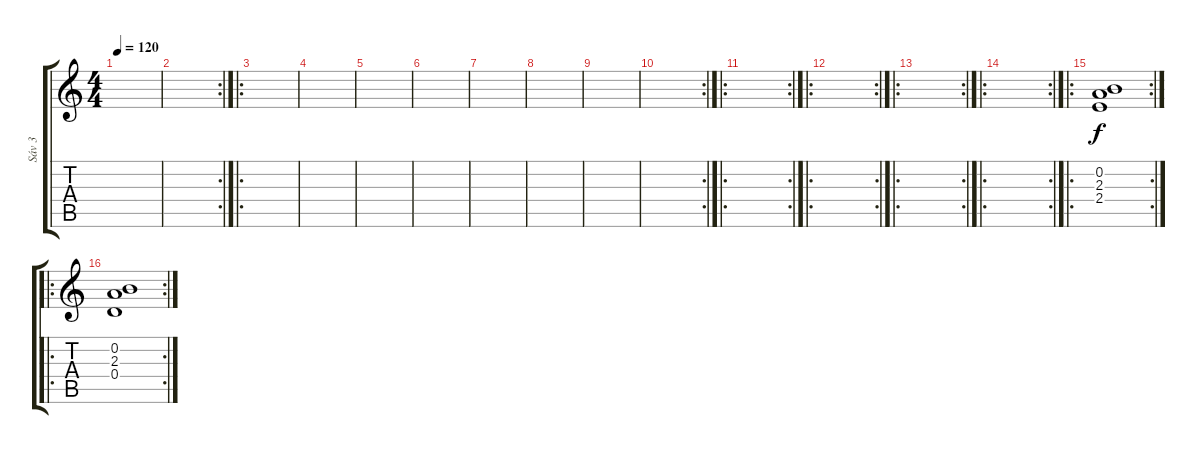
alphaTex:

\track ("Sáv 3" "Sáv 3") {instrument distortionguitar}
\staff {score tabs}
\tuning (E4 B3 G3 D3 A2 E2) {hide}
\ts (4 4)
\tempo 120
\clef g2
\ks c
|
\rc 2
|
\ro
|
|
|
|
|
|
|
\rc 2
|
\ro
\rc 2
|
\ro
\rc 2
|
\ro
\rc 2
|
\ro
\rc 2
|
\ro
\rc 2
(0.2 2.3 2.4).1 |
\ro
\rc 2
(0.2 2.3 0.4).1
